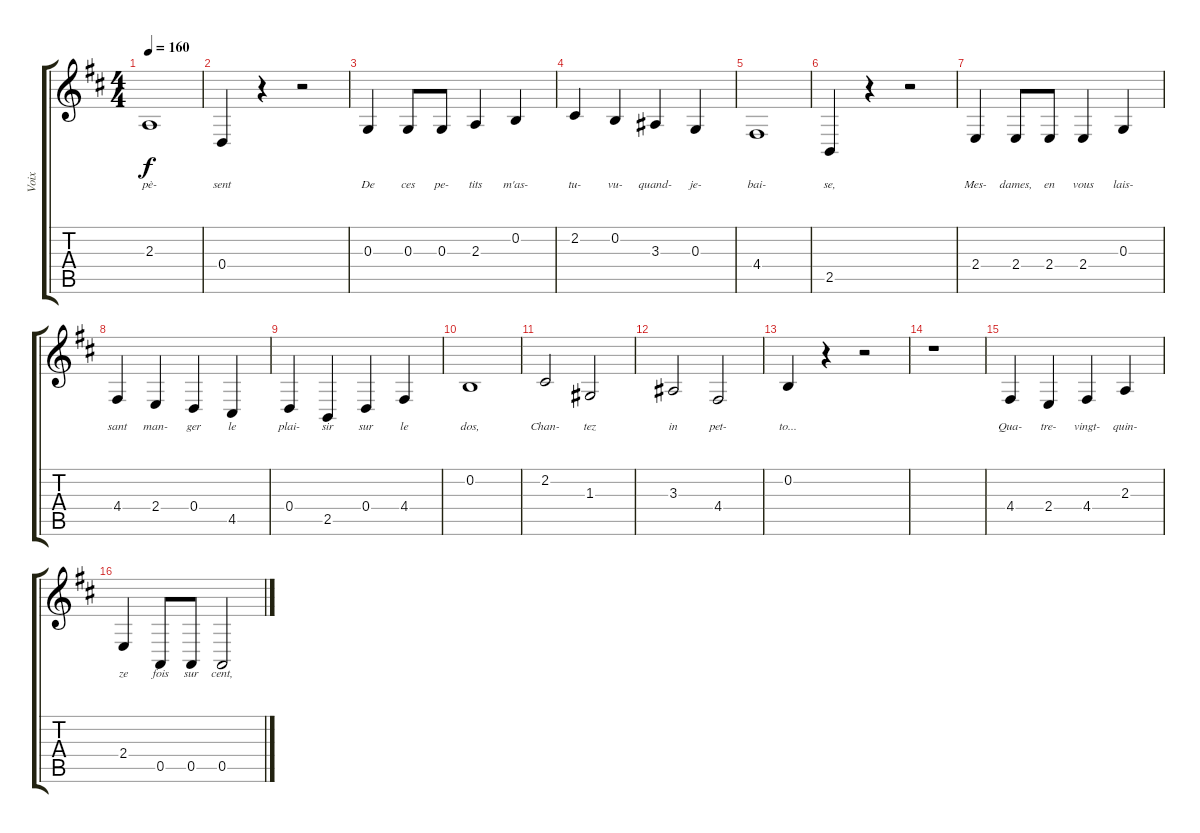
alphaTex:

\track ("Voix" "Voix") {instrument voiceoohs}
\staff {score tabs}
\tuning (E4 B3 G3 D3 A2 E2) {hide}
\ts (4 4)
\tempo 160
\clef g2
\ks d
2.3.1{lyrics (0 "pè-") lyrics (1 "") lyrics (2 "") lyrics (3 "") lyrics (4 "") dy f} |
0.4.4{lyrics (0 "sent") lyrics (1 "") lyrics (2 "") lyrics (3 "") lyrics (4 "")} r.4 r.2 |
0.3.4{lyrics (0 "De") lyrics (1 "") lyrics (2 "") lyrics (3 "") lyrics (4 "")} 0.3.8{lyrics (0 "ces") lyrics (1 "") lyrics (2 "") lyrics (3 "") lyrics (4 "")} 0.3.8{lyrics (0 "pe-") lyrics (1 "") lyrics (2 "") lyrics (3 "") lyrics (4 "")} 2.3.4{lyrics (0 "tits") lyrics (1 "") lyrics (2 "") lyrics (3 "") lyrics (4 "")} 0.2.4{lyrics (0 "m'as-") lyrics (1 "") lyrics (2 "") lyrics (3 "") lyrics (4 "")} |
2.2.4{lyrics (0 "tu-") lyrics (1 "") lyrics (2 "") lyrics (3 "") lyrics (4 "")} 0.2.4{lyrics (0 "vu-") lyrics (1 "") lyrics (2 "") lyrics (3 "") lyrics (4 "")} 3.3.4{lyrics (0 "quand-") lyrics (1 "") lyrics (2 "") lyrics (3 "") lyrics (4 "")} 0.3.4{lyrics (0 "je-") lyrics (1 "") lyrics (2 "") lyrics (3 "") lyrics (4 "")} |
4.4.1{lyrics (0 "bai-") lyrics (1 "") lyrics (2 "") lyrics (3 "") lyrics (4 "")} |
2.5.4{lyrics (0 "se,") lyrics (1 "") lyrics (2 "") lyrics (3 "") lyrics (4 "")} r.4 r.2 |
2.4.4{lyrics (0 "Mes-") lyrics (1 "") lyrics (2 "") lyrics (3 "") lyrics (4 "")} 2.4.8{lyrics (0 "dames,") lyrics (1 "") lyrics (2 "") lyrics (3 "") lyrics (4 "")} 2.4.8{lyrics (0 "en") lyrics (1 "") lyrics (2 "") lyrics (3 "") lyrics (4 "")} 2.4.4{lyrics (0 "vous") lyrics (1 "") lyrics (2 "") lyrics (3 "") lyrics (4 "")} 0.3.4{lyrics (0 "lais-") lyrics (1 "") lyrics (2 "") lyrics (3 "") lyrics (4 "")} |
4.4.4{lyrics (0 "sant") lyrics (1 "") lyrics (2 "") lyrics (3 "") lyrics (4 "")} 2.4.4{lyrics (0 "man-") lyrics (1 "") lyrics (2 "") lyrics (3 "") lyrics (4 "")} 0.4.4{lyrics (0 "ger") lyrics (1 "") lyrics (2 "") lyrics (3 "") lyrics (4 "")} 4.5.4{lyrics (0 "le") lyrics (1 "") lyrics (2 "") lyrics (3 "") lyrics (4 "")} |
0.4.4{lyrics (0 "plai-") lyrics (1 "") lyrics (2 "") lyrics (3 "") lyrics (4 "")} 2.5.4{lyrics (0 "sir") lyrics (1 "") lyrics (2 "") lyrics (3 "") lyrics (4 "")} 0.4.4{lyrics (0 "sur") lyrics (1 "") lyrics (2 "") lyrics (3 "") lyrics (4 "")} 4.4.4{lyrics (0 "le") lyrics (1 "") lyrics (2 "") lyrics (3 "") lyrics (4 "")} |
0.2.1{lyrics (0 "dos,") lyrics (1 "") lyrics (2 "") lyrics (3 "") lyrics (4 "")} |
2.2.2{lyrics (0 "Chan-") lyrics (1 "") lyrics (2 "") lyrics (3 "") lyrics (4 "")} 1.3.2{lyrics (0 "tez") lyrics (1 "") lyrics (2 "") lyrics (3 "") lyrics (4 "")} |
3.3.2{lyrics (0 "in") lyrics (1 "") lyrics (2 "") lyrics (3 "") lyrics (4 "")} 4.4.2{lyrics (0 "pet-") lyrics (1 "") lyrics (2 "") lyrics (3 "") lyrics (4 "")} |
0.2.4{lyrics (0 "to...") lyrics (1 "") lyrics (2 "") lyrics (3 "") lyrics (4 "")} r.4 r.2 |
r.1 |
4.4.4{lyrics (0 "Qua-") lyrics (1 "") lyrics (2 "") lyrics (3 "") lyrics (4 "")} 2.4.4{lyrics (0 "tre-") lyrics (1 "") lyrics (2 "") lyrics (3 "") lyrics (4 "")} 4.4.4{lyrics (0 "vingt-") lyrics (1 "") lyrics (2 "") lyrics (3 "") lyrics (4 "")} 2.3.4{lyrics (0 "quin-") lyrics (1 "") lyrics (2 "") lyrics (3 "") lyrics (4 "")} |
2.4.4{lyrics (0 "ze") lyrics (1 "") lyrics (2 "") lyrics (3 "") lyrics (4 "")} 0.5.8{lyrics (0 "fois") lyrics (1 "") lyrics (2 "") lyrics (3 "") lyrics (4 "")} 0.5.8{lyrics (0 "sur") lyrics (1 "") lyrics (2 "") lyrics (3 "") lyrics (4 "")} 0.5.2{lyrics (0 "cent,") lyrics (1 "") lyrics (2 "") lyrics (3 "") lyrics (4 "")}
